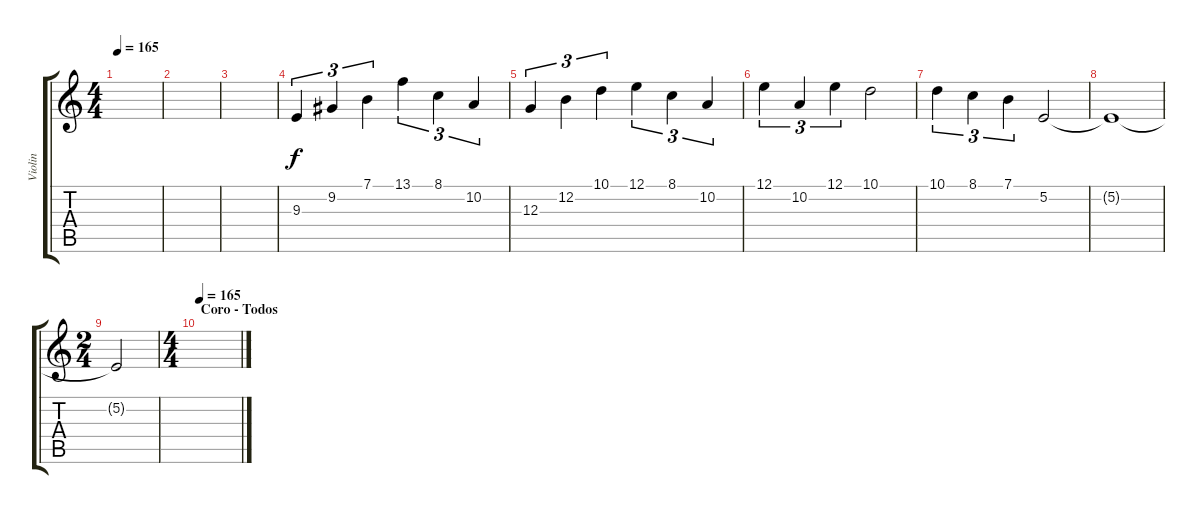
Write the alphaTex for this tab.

\track ("Violin" "Violin") {instrument violin}
\staff {score tabs}
\tuning (E4 B3 G3 D3 A2 E2) {hide}
\ts (4 4)
\tempo 165
\clef g2
\ks c
|
|
|
9.3.4{tu (3 2)} 9.2.4{tu (3 2)} 7.1.4{tu (3 2)} 13.1.4{tu (3 2)} 8.1.4{tu (3 2)} 10.2.4{tu (3 2)} |
12.3.4{tu (3 2)} 12.2.4{tu (3 2)} 10.1.4{tu (3 2)} 12.1.4{tu (3 2)} 8.1.4{tu (3 2)} 10.2.4{tu (3 2)} |
12.1.4{tu (3 2)} 10.2.4{tu (3 2)} 12.1.4{tu (3 2)} 10.1.2 |
10.1.4{tu (3 2)} 8.1.4{tu (3 2)} 7.1.4{tu (3 2)} 5.2.2 |
5.2{t}.1 |
\ts (2 4)
5.2{t}.2 |
\ts (4 4)
\section ("" "Coro - Todos")
\tempo 165
